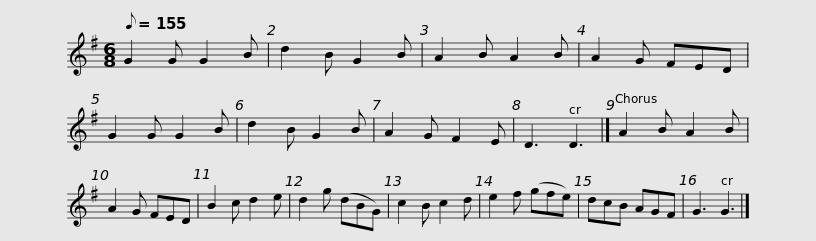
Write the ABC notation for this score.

X:1
L:1/8
Q:1/8=155
M:6/8
I:linebreak $
K:G
V:1 treble
V:1
 G2 G G2 B | d2 B G2 B | A2 B A2 B | A2 G FED | G2 G G2 B | %5
 d2 B G2 B | A2 G F2 E | D3 D3 |] A2 B A2 B |$ A2 G FED | %10
 B2 c d2 e | d2 g (dBG) | c2 B c2 d | e2 f (gfe) | dcB AGF | %15
 G3 G3 |] %16
